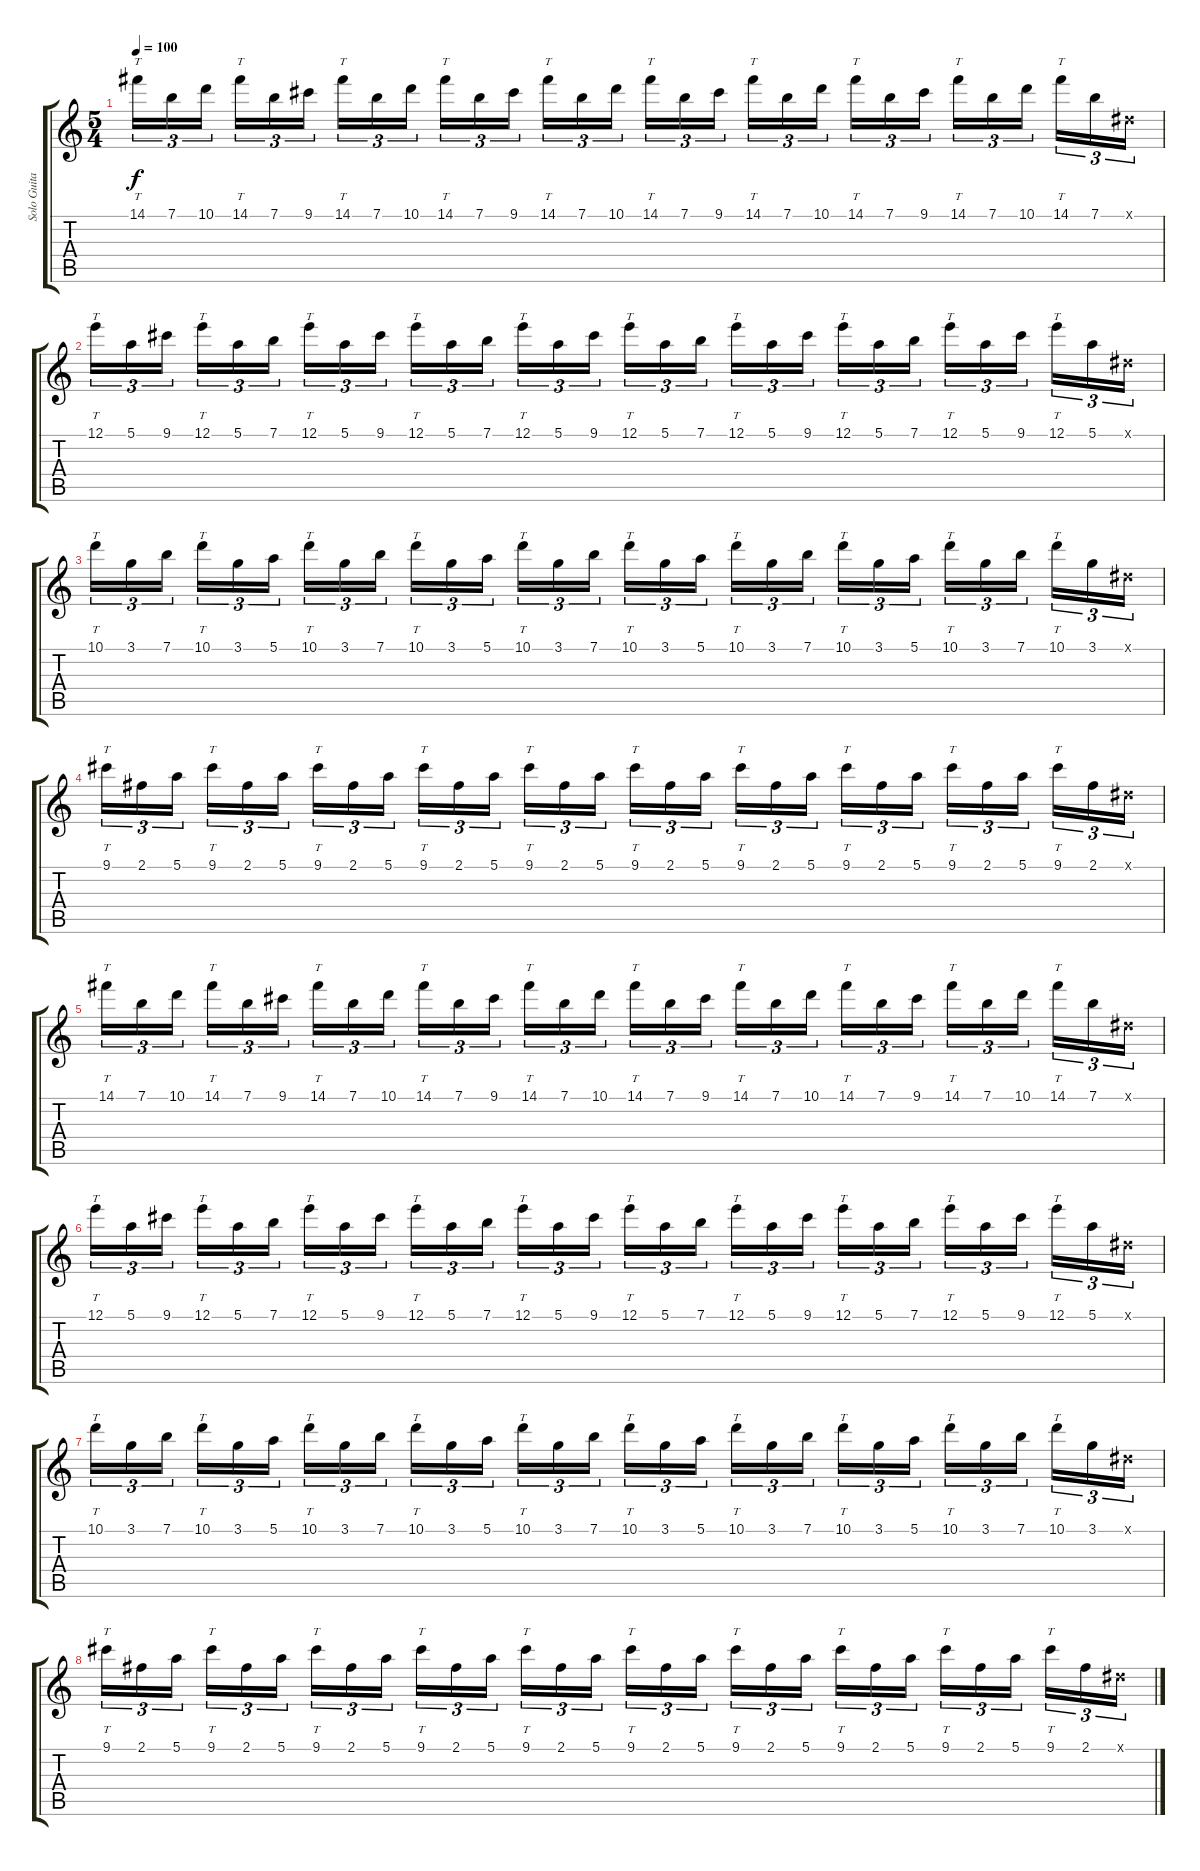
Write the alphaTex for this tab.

\track ("Solo Guitar 1" "Solo Guita") {instrument overdrivenguitar}
\staff {score tabs}
\tuning (E4 B3 G3 D3 A2 E2) {hide}
\ts (5 4)
\tempo 100
\clef g2
\ks c
14.1.16{tt tu (3 2) dy f} 7.1.16{tu (3 2)} 10.1.16{tu (3 2)} 14.1.16{tt tu (3 2)} 7.1.16{tu (3 2)} 9.1.16{tu (3 2)} 14.1.16{tt tu (3 2)} 7.1.16{tu (3 2)} 10.1.16{tu (3 2)} 14.1.16{tt tu (3 2)} 7.1.16{tu (3 2)} 9.1.16{tu (3 2)} 14.1.16{tt tu (3 2)} 7.1.16{tu (3 2)} 10.1.16{tu (3 2)} 14.1.16{tt tu (3 2)} 7.1.16{tu (3 2)} 9.1.16{tu (3 2)} 14.1.16{tt tu (3 2)} 7.1.16{tu (3 2)} 10.1.16{tu (3 2)} 14.1.16{tt tu (3 2)} 7.1.16{tu (3 2)} 9.1.16{tu (3 2)} 14.1.16{tt tu (3 2)} 7.1.16{tu (3 2)} 10.1.16{tu (3 2)} 14.1.16{tt tu (3 2)} 7.1.16{tu (3 2)} -1.1{x}.16{tu (3 2)} |
12.1.16{tt tu (3 2)} 5.1.16{tu (3 2)} 9.1.16{tu (3 2)} 12.1.16{tt tu (3 2)} 5.1.16{tu (3 2)} 7.1.16{tu (3 2)} 12.1.16{tt tu (3 2)} 5.1.16{tu (3 2)} 9.1.16{tu (3 2)} 12.1.16{tt tu (3 2)} 5.1.16{tu (3 2)} 7.1.16{tu (3 2)} 12.1.16{tt tu (3 2)} 5.1.16{tu (3 2)} 9.1.16{tu (3 2)} 12.1.16{tt tu (3 2)} 5.1.16{tu (3 2)} 7.1.16{tu (3 2)} 12.1.16{tt tu (3 2)} 5.1.16{tu (3 2)} 9.1.16{tu (3 2)} 12.1.16{tt tu (3 2)} 5.1.16{tu (3 2)} 7.1.16{tu (3 2)} 12.1.16{tt tu (3 2)} 5.1.16{tu (3 2)} 9.1.16{tu (3 2)} 12.1.16{tt tu (3 2)} 5.1.16{tu (3 2)} -1.1{x}.16{tu (3 2)} |
10.1.16{tt tu (3 2)} 3.1.16{tu (3 2)} 7.1.16{tu (3 2)} 10.1.16{tt tu (3 2)} 3.1.16{tu (3 2)} 5.1.16{tu (3 2)} 10.1.16{tt tu (3 2)} 3.1.16{tu (3 2)} 7.1.16{tu (3 2)} 10.1.16{tt tu (3 2)} 3.1.16{tu (3 2)} 5.1.16{tu (3 2)} 10.1.16{tt tu (3 2)} 3.1.16{tu (3 2)} 7.1.16{tu (3 2)} 10.1.16{tt tu (3 2)} 3.1.16{tu (3 2)} 5.1.16{tu (3 2)} 10.1.16{tt tu (3 2)} 3.1.16{tu (3 2)} 7.1.16{tu (3 2)} 10.1.16{tt tu (3 2)} 3.1.16{tu (3 2)} 5.1.16{tu (3 2)} 10.1.16{tt tu (3 2)} 3.1.16{tu (3 2)} 7.1.16{tu (3 2)} 10.1.16{tt tu (3 2)} 3.1.16{tu (3 2)} -1.1{x}.16{tu (3 2)} |
9.1.16{tt tu (3 2)} 2.1.16{tu (3 2)} 5.1.16{tu (3 2)} 9.1.16{tt tu (3 2)} 2.1.16{tu (3 2)} 5.1.16{tu (3 2)} 9.1.16{tt tu (3 2)} 2.1.16{tu (3 2)} 5.1.16{tu (3 2)} 9.1.16{tt tu (3 2)} 2.1.16{tu (3 2)} 5.1.16{tu (3 2)} 9.1.16{tt tu (3 2)} 2.1.16{tu (3 2)} 5.1.16{tu (3 2)} 9.1.16{tt tu (3 2)} 2.1.16{tu (3 2)} 5.1.16{tu (3 2)} 9.1.16{tt tu (3 2)} 2.1.16{tu (3 2)} 5.1.16{tu (3 2)} 9.1.16{tt tu (3 2)} 2.1.16{tu (3 2)} 5.1.16{tu (3 2)} 9.1.16{tt tu (3 2)} 2.1.16{tu (3 2)} 5.1.16{tu (3 2)} 9.1.16{tt tu (3 2)} 2.1.16{tu (3 2)} -1.1{x}.16{tu (3 2)} |
14.1.16{tt tu (3 2)} 7.1.16{tu (3 2)} 10.1.16{tu (3 2)} 14.1.16{tt tu (3 2)} 7.1.16{tu (3 2)} 9.1.16{tu (3 2)} 14.1.16{tt tu (3 2)} 7.1.16{tu (3 2)} 10.1.16{tu (3 2)} 14.1.16{tt tu (3 2)} 7.1.16{tu (3 2)} 9.1.16{tu (3 2)} 14.1.16{tt tu (3 2)} 7.1.16{tu (3 2)} 10.1.16{tu (3 2)} 14.1.16{tt tu (3 2)} 7.1.16{tu (3 2)} 9.1.16{tu (3 2)} 14.1.16{tt tu (3 2)} 7.1.16{tu (3 2)} 10.1.16{tu (3 2)} 14.1.16{tt tu (3 2)} 7.1.16{tu (3 2)} 9.1.16{tu (3 2)} 14.1.16{tt tu (3 2)} 7.1.16{tu (3 2)} 10.1.16{tu (3 2)} 14.1.16{tt tu (3 2)} 7.1.16{tu (3 2)} -1.1{x}.16{tu (3 2)} |
12.1.16{tt tu (3 2)} 5.1.16{tu (3 2)} 9.1.16{tu (3 2)} 12.1.16{tt tu (3 2)} 5.1.16{tu (3 2)} 7.1.16{tu (3 2)} 12.1.16{tt tu (3 2)} 5.1.16{tu (3 2)} 9.1.16{tu (3 2)} 12.1.16{tt tu (3 2)} 5.1.16{tu (3 2)} 7.1.16{tu (3 2)} 12.1.16{tt tu (3 2)} 5.1.16{tu (3 2)} 9.1.16{tu (3 2)} 12.1.16{tt tu (3 2)} 5.1.16{tu (3 2)} 7.1.16{tu (3 2)} 12.1.16{tt tu (3 2)} 5.1.16{tu (3 2)} 9.1.16{tu (3 2)} 12.1.16{tt tu (3 2)} 5.1.16{tu (3 2)} 7.1.16{tu (3 2)} 12.1.16{tt tu (3 2)} 5.1.16{tu (3 2)} 9.1.16{tu (3 2)} 12.1.16{tt tu (3 2)} 5.1.16{tu (3 2)} -1.1{x}.16{tu (3 2)} |
10.1.16{tt tu (3 2)} 3.1.16{tu (3 2)} 7.1.16{tu (3 2)} 10.1.16{tt tu (3 2)} 3.1.16{tu (3 2)} 5.1.16{tu (3 2)} 10.1.16{tt tu (3 2)} 3.1.16{tu (3 2)} 7.1.16{tu (3 2)} 10.1.16{tt tu (3 2)} 3.1.16{tu (3 2)} 5.1.16{tu (3 2)} 10.1.16{tt tu (3 2)} 3.1.16{tu (3 2)} 7.1.16{tu (3 2)} 10.1.16{tt tu (3 2)} 3.1.16{tu (3 2)} 5.1.16{tu (3 2)} 10.1.16{tt tu (3 2)} 3.1.16{tu (3 2)} 7.1.16{tu (3 2)} 10.1.16{tt tu (3 2)} 3.1.16{tu (3 2)} 5.1.16{tu (3 2)} 10.1.16{tt tu (3 2)} 3.1.16{tu (3 2)} 7.1.16{tu (3 2)} 10.1.16{tt tu (3 2)} 3.1.16{tu (3 2)} -1.1{x}.16{tu (3 2)} |
9.1.16{tt tu (3 2)} 2.1.16{tu (3 2)} 5.1.16{tu (3 2)} 9.1.16{tt tu (3 2)} 2.1.16{tu (3 2)} 5.1.16{tu (3 2)} 9.1.16{tt tu (3 2)} 2.1.16{tu (3 2)} 5.1.16{tu (3 2)} 9.1.16{tt tu (3 2)} 2.1.16{tu (3 2)} 5.1.16{tu (3 2)} 9.1.16{tt tu (3 2)} 2.1.16{tu (3 2)} 5.1.16{tu (3 2)} 9.1.16{tt tu (3 2)} 2.1.16{tu (3 2)} 5.1.16{tu (3 2)} 9.1.16{tt tu (3 2)} 2.1.16{tu (3 2)} 5.1.16{tu (3 2)} 9.1.16{tt tu (3 2)} 2.1.16{tu (3 2)} 5.1.16{tu (3 2)} 9.1.16{tt tu (3 2)} 2.1.16{tu (3 2)} 5.1.16{tu (3 2)} 9.1.16{tt tu (3 2)} 2.1.16{tu (3 2)} -1.1{x}.16{tu (3 2)}
